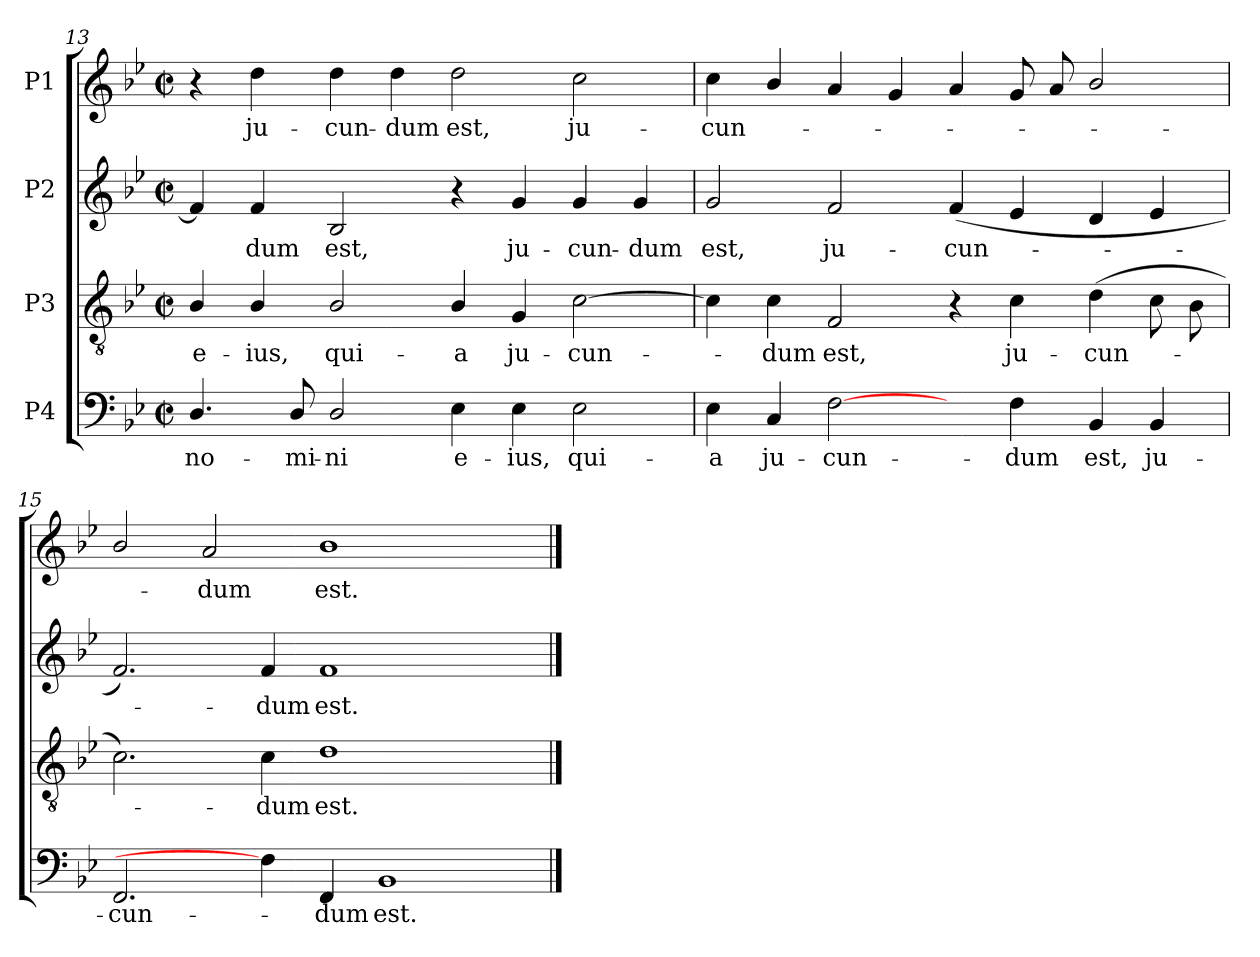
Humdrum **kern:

**kern	**text	**kern	**text	**kern	**text	**kern	**text
*part4	*part4	*part3	*part3	*part2	*part2	*part1	*part1
*staff4	*staff4	*staff3	*staff3	*staff2	*staff2	*staff1	*staff1
*I"P4	*	*I"P3	*	*I"P2	*	*I"P1	*
!!LO:LB:g=z
*clefF4	*	*clefGv2	*	*clefG2	*	*clefG2	*
*	*	*ITrd7c12	*	*	*	*	*
*k[b-e-]	*	*k[b-e-]	*	*k[b-e-]	*	*k[b-e-]	*
*B-:	*	*B-:	*	*B-:	*	*B-:	*
*M2/2	*	*M2/2	*	*M2/2	*	*M2/2	*
*met(c|)	*	*met(c|)	*	*met(c|)	*	*met(c|)	*
=13	=13	=13	=13	=13	=13	=13	=13
!	!LO:LY:b:color=#000000	!	!	!	!	!	!
!	!	!	!LO:LY:b:color=#000000	!	!	!	!
4.Di/	no-	4BB-i/	e-	4fi/]	.	4r	.
!	!	!	!LO:LY:b:color=#000000	!	!	!	!
!	!	!	!	!	!LO:LY:b:color=#000000	!	!
!	!	!	!	!	!	!	!LO:LY:b:color=#000000
.	.	4BB-i/	-ius,	4fi/	-dum	4ddi\	ju-
!	!LO:LY:b:color=#000000	!	!	!	!	!	!
8Di/	-mi-	.	.	.	.	.	.
!	!LO:LY:b:color=#000000	!	!	!	!	!	!
!	!	!	!LO:LY:b:color=#000000	!	!	!	!
!	!	!	!	!	!LO:LY:b:color=#000000	!	!
!	!	!	!	!	!	!	!LO:LY:b:color=#000000
2Di/	-ni	2BB-i/	qui-	2B-i/	est,	4ddi\	-cun-
!	!	!	!	!	!	!	!LO:LY:b:color=#000000
.	.	.	.	.	.	4ddi\	-dum
!	!LO:LY:b:color=#000000	!	!	!	!	!	!
!	!	!	!LO:LY:b:color=#000000	!	!	!	!
!	!	!	!	!	!	!	!LO:LY:b:color=#000000
4E-i\	e-	4BB-i/	-a	4r	.	2ddi\	est,
!	!LO:LY:b:color=#000000	!	!	!	!	!	!
!	!	!	!LO:LY:b:color=#000000	!	!	!	!
!	!	!	!	!	!LO:LY:b:color=#000000	!	!
4E-i\	-ius,	4GGi/	ju-	4gi/	ju-	.	.
!	!LO:LY:b:color=#000000	!	!	!	!	!	!
!	!	!	!LO:LY:b:color=#000000	!	!	!	!
!	!	!	!	!	!LO:LY:b:color=#000000	!	!
!	!	!	!	!	!	!	!LO:LY:b:color=#000000
2E-i\	qui-	[2Ci\	-cun-	4gi/	-cun-	2cci\	ju-
!	!	!	!	!	!LO:LY:b:color=#000000	!	!
.	.	.	.	4gi/	-dum	.	.
=14	=14	=14	=14	=14	=14	=14	=14
!	!LO:LY:b:color=#000000	!	!	!	!	!	!
!	!	!	!	!	!LO:LY:b:color=#000000	!	!
!	!	!	!	!	!	!	!LO:LY:b:color=#000000
4E-i\	-a	4Ci\]	.	2gi/	est,	4cci\	-cun-
!	!LO:LY:b:color=#000000	!	!	!	!	!	!
!	!	!	!LO:LY:b:color=#000000	!	!	!	!
4Ci/	ju-	4Ci\	-dum	.	.	4b-i/	.
!	!LO:LY:b:color=#000000	!	!	!	!	!	!
!	!	!	!LO:LY:b:color=#000000	!	!	!	!
!	!	!	!	!	!LO:LY:b:color=#000000	!	!
[2Fi\	-cun-	2FFi/	est,	2fi/	ju-	4ai/	.
.	.	.	.	.	.	4gi/	.
!	!	!	!	!	!LO:LY:b:color=#000000	!	!
4ryy	.	4r	.	(4fi/	-cun-	4ai/	.
!	!LO:LY:b:color=#000000	!	!	!	!	!	!
!	!	!	!LO:LY:b:color=#000000	!	!	!	!
4Fi\	-dum	4Ci\	ju-	4e-i/	.	8gi/	.
.	.	.	.	.	.	8ai/	.
!	!LO:LY:b:color=#000000	!	!	!	!	!	!
!	!	!	!LO:LY:b:color=#000000	!	!	!	!
4BB-i/	est,	(4Di\	-cun-	4di/	.	2b-i/	.
!	!LO:LY:b:color=#000000	!	!	!	!	!	!
4BB-i/	ju-	8Ci\	.	4e-i/	.	.	.
.	.	8BB-i\	.	.	.	.	.
=15	=15	=15	=15	=15	=15	=15	=15
!	!LO:LY:b:color=#000000	!	!	!	!	!	!
2.FFi/	-cun-	2.Ci\)	.	2.fi/)	.	2b-i/	.
!	!	!	!	!	!	!	!LO:LY:b:color=#000000
.	.	.	.	.	.	2ai/	-dum
!	!	!	!LO:LY:b:color=#000000	!	!	!	!
!	!	!	!	!	!LO:LY:b:color=#000000	!	!
4Fi\]	.	4Ci\	-dum	4fi/	-dum	.	.
!	!LO:LY:b:color=#000000	!	!	!	!	!	!
!	!	!	!LO:LY:b:color=#000000	!	!	!	!
!	!	!	!	!	!LO:LY:b:color=#000000	!	!
!	!	!	!	!	!	!	!LO:LY:b:color=#000000
4FFi/	-dum	1Di	est.	1fi	est.	1b-i	est.
!	!LO:LY:b:color=#000000	!	!	!	!	!	!
1BB-i	est.	.	.	.	.	.	.
.	.	4ryy	.	4ryy	.	4ryy	.
==	==	==	==	==	==	==	==
*-	*-	*-	*-	*-	*-	*-	*-
